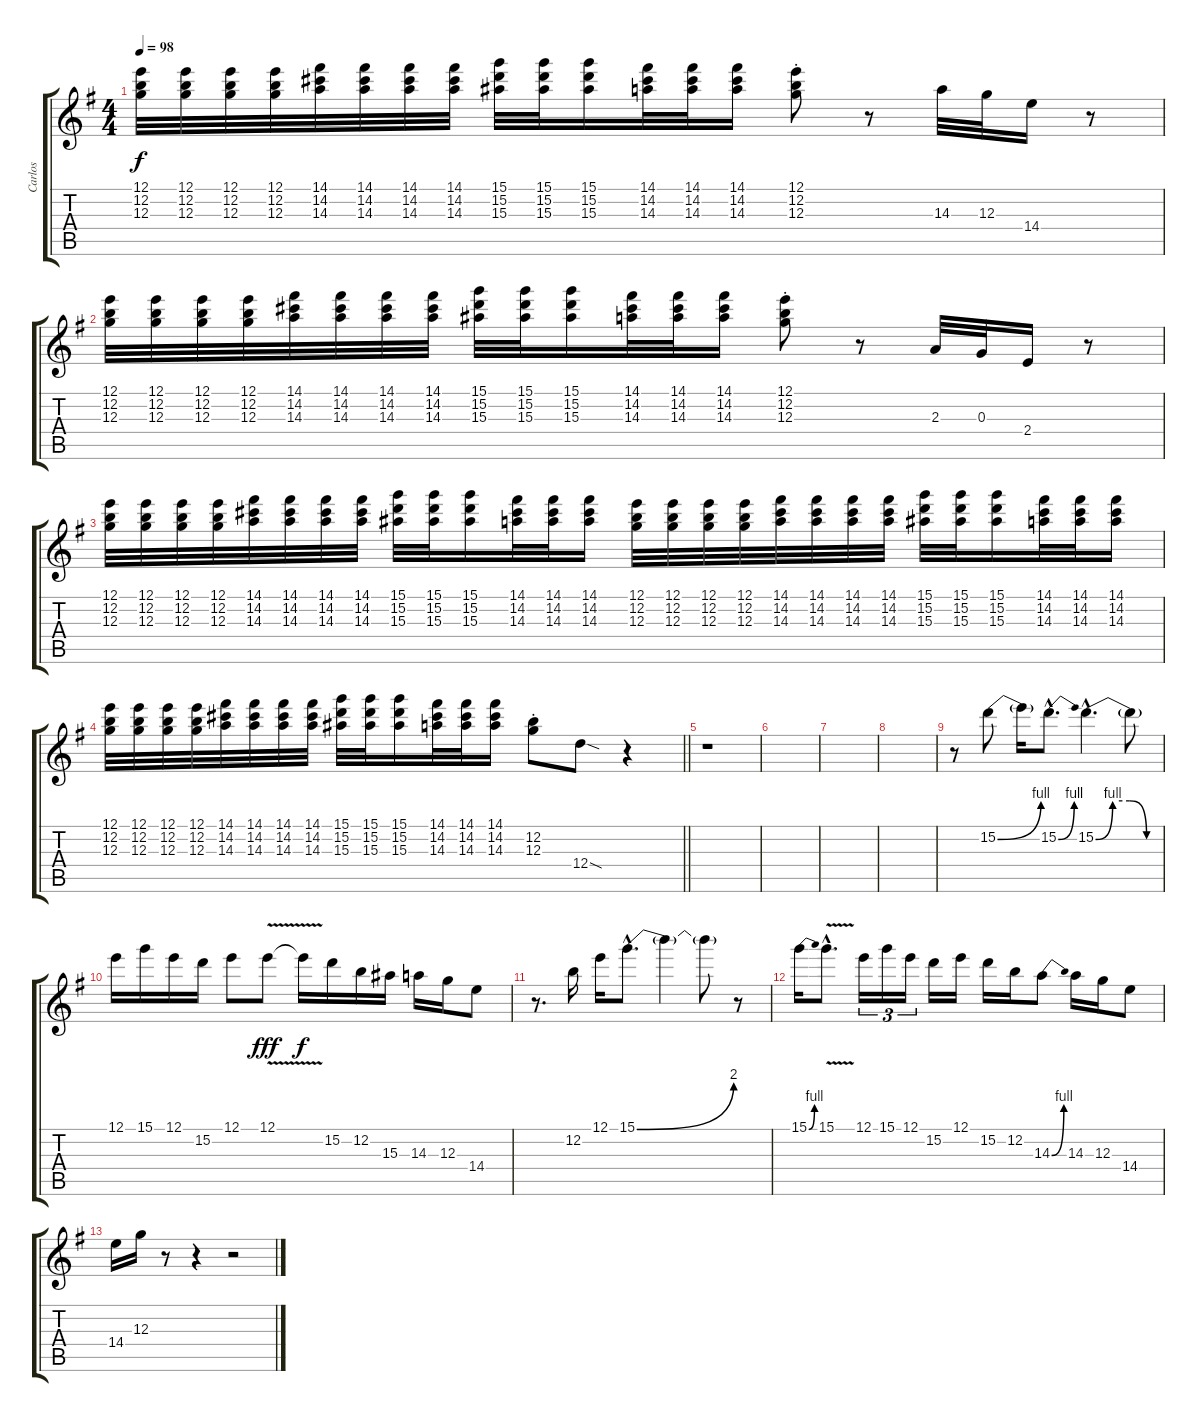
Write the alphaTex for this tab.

\track ("Carlos" "Carlos") {instrument electricguitarclean}
\staff {score tabs}
\tuning (E4 B3 G3 D3 A2 E2) {hide}
\ts (4 4)
\tempo 98
\clef g2
\ks eminor
(12.1 12.2 12.3).32{dy f} (12.1 12.2 12.3).32 (12.1 12.2 12.3).32 (12.1 12.2 12.3).32 (14.1 14.2 14.3).32 (14.1 14.2 14.3).32 (14.1 14.2 14.3).32 (14.1 14.2 14.3).32 (15.1 15.2 15.3).32 (15.1 15.2 15.3).32 (15.1 15.2 15.3).16 (14.1 14.2 14.3).32 (14.1 14.2 14.3).32 (14.1 14.2 14.3).16 (12.1{st} 12.2{st} 12.3{st}).8 r.8 14.3.32 12.3.32 14.4.16 r.8 |
(12.1 12.2 12.3).32 (12.1 12.2 12.3).32 (12.1 12.2 12.3).32 (12.1 12.2 12.3).32 (14.1 14.2 14.3).32 (14.1 14.2 14.3).32 (14.1 14.2 14.3).32 (14.1 14.2 14.3).32 (15.1 15.2 15.3).32 (15.1 15.2 15.3).32 (15.1 15.2 15.3).16 (14.1 14.2 14.3).32 (14.1 14.2 14.3).32 (14.1 14.2 14.3).16 (12.1{st} 12.2{st} 12.3{st}).8 r.8 2.3.32 0.3.32 2.4.16 r.8 |
(12.1 12.2 12.3).32 (12.1 12.2 12.3).32 (12.1 12.2 12.3).32 (12.1 12.2 12.3).32 (14.1 14.2 14.3).32 (14.1 14.2 14.3).32 (14.1 14.2 14.3).32 (14.1 14.2 14.3).32 (15.1 15.2 15.3).32 (15.1 15.2 15.3).32 (15.1 15.2 15.3).16 (14.1 14.2 14.3).32 (14.1 14.2 14.3).32 (14.1 14.2 14.3).16 (12.1 12.2 12.3).32 (12.1 12.2 12.3).32 (12.1 12.2 12.3).32 (12.1 12.2 12.3).32 (14.1 14.2 14.3).32 (14.1 14.2 14.3).32 (14.1 14.2 14.3).32 (14.1 14.2 14.3).32 (15.1 15.2 15.3).32 (15.1 15.2 15.3).32 (15.1 15.2 15.3).16 (14.1 14.2 14.3).32 (14.1 14.2 14.3).32 (14.1 14.2 14.3).16 |
\barLineRight lightlight
(12.1 12.2 12.3).32 (12.1 12.2 12.3).32 (12.1 12.2 12.3).32 (12.1 12.2 12.3).32 (14.1 14.2 14.3).32 (14.1 14.2 14.3).32 (14.1 14.2 14.3).32 (14.1 14.2 14.3).32 (15.1 15.2 15.3).32 (15.1 15.2 15.3).32 (15.1 15.2 15.3).16 (14.1 14.2 14.3).32 (14.1 14.2 14.3).32 (14.1 14.2 14.3).16 (12.2{st} 12.3{st}).8 12.4{sod}.8 r.4 |
r.1 |
|
|
|
r.8 15.2{be (bend 0 0 60 4)}.8 15.2{t}.16 15.2{be (bend 0 0 60 4) hac}.8{d} 15.2{be (custom 0 0 15 4 30 4 45 0 60 0) hac}.4{d} 15.2{t}.8 |
12.1.16 15.1.16 12.1.16 15.2.16 12.1.8 12.1{v}.8{dy fff} 12.1{t}.16{dy f} 15.2.16 12.2.16 15.3.16 14.3.16 12.3.16 14.4.8 |
r.8{d} 12.2.16 12.1.16 15.1{be (bend 0 0 60 8) hac}.8{d} 15.1{t}.4 15.1{t}.8 r.8 |
15.1{be (bend 0 0 60 4)}.16 15.1{v hac}.8{d} 12.1.16{tu (3 2)} 15.1.16{tu (3 2)} 12.1.16{tu (3 2)} 15.2.16 12.1.16 15.2.16 12.2.16 14.3{be (bend 0 0 60 4)}.8 14.3.16 12.3.16 14.4.8 |
14.4.16 12.3.16 r.8 r.4 r.2
